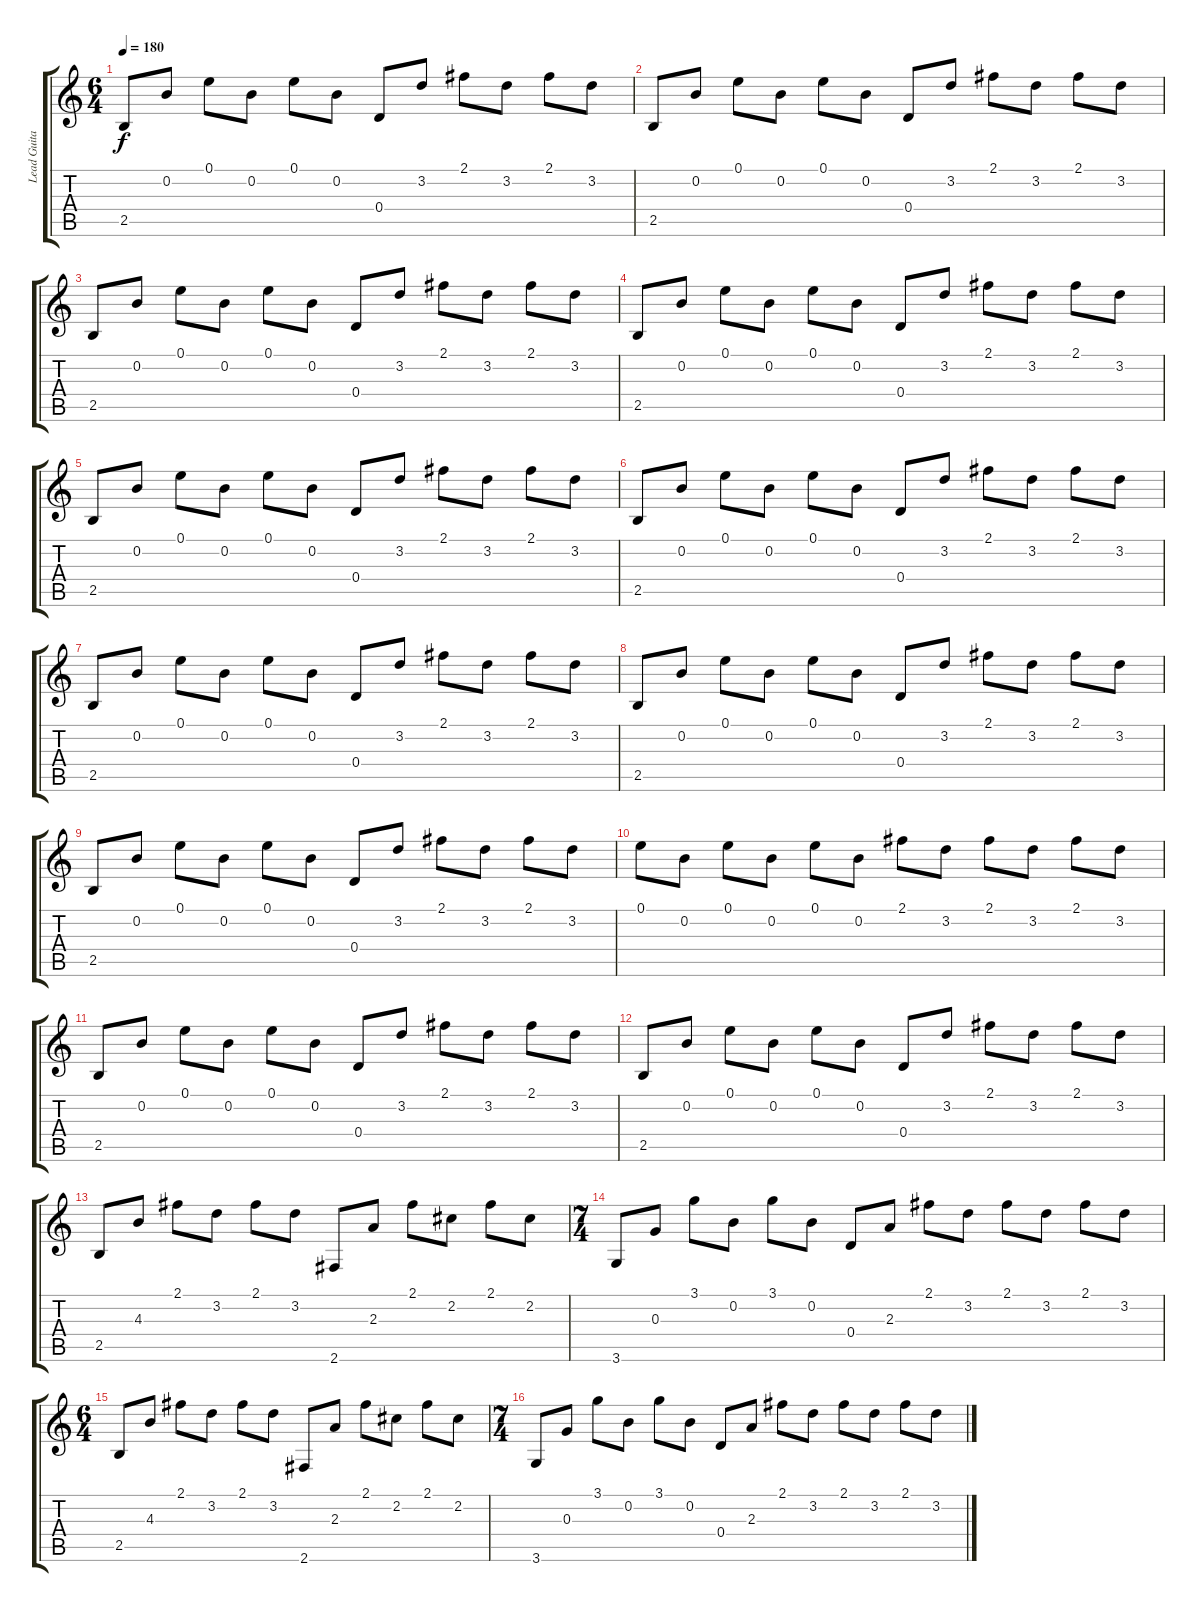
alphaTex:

\track ("Lead Guitar" "Lead Guita") {instrument electricguitarjazz}
\staff {score tabs}
\tuning (E4 B3 G3 D3 A2 E2) {hide}
\ts (6 4)
\tempo 180
\clef g2
\ks c
2.5.8{dy f} 0.2.8 0.1.8 0.2.8 0.1.8 0.2.8 0.4.8 3.2.8 2.1.8 3.2.8 2.1.8 3.2.8 |
2.5.8 0.2.8 0.1.8 0.2.8 0.1.8 0.2.8 0.4.8 3.2.8 2.1.8 3.2.8 2.1.8 3.2.8 |
2.5.8 0.2.8 0.1.8 0.2.8 0.1.8 0.2.8 0.4.8 3.2.8 2.1.8 3.2.8 2.1.8 3.2.8 |
2.5.8 0.2.8 0.1.8 0.2.8 0.1.8 0.2.8 0.4.8 3.2.8 2.1.8 3.2.8 2.1.8 3.2.8 |
2.5.8 0.2.8 0.1.8 0.2.8 0.1.8 0.2.8 0.4.8 3.2.8 2.1.8 3.2.8 2.1.8 3.2.8 |
2.5.8 0.2.8 0.1.8 0.2.8 0.1.8 0.2.8 0.4.8 3.2.8 2.1.8 3.2.8 2.1.8 3.2.8 |
2.5.8 0.2.8 0.1.8 0.2.8 0.1.8 0.2.8 0.4.8 3.2.8 2.1.8 3.2.8 2.1.8 3.2.8 |
2.5.8 0.2.8 0.1.8 0.2.8 0.1.8 0.2.8 0.4.8 3.2.8 2.1.8 3.2.8 2.1.8 3.2.8 |
2.5.8 0.2.8 0.1.8 0.2.8 0.1.8 0.2.8 0.4.8 3.2.8 2.1.8 3.2.8 2.1.8 3.2.8 |
0.1.8 0.2.8 0.1.8 0.2.8 0.1.8 0.2.8 2.1.8 3.2.8 2.1.8 3.2.8 2.1.8 3.2.8 |
2.5.8 0.2.8 0.1.8 0.2.8 0.1.8 0.2.8 0.4.8 3.2.8 2.1.8 3.2.8 2.1.8 3.2.8 |
2.5.8 0.2.8 0.1.8 0.2.8 0.1.8 0.2.8 0.4.8 3.2.8 2.1.8 3.2.8 2.1.8 3.2.8 |
2.5.8 4.3.8 2.1.8 3.2.8 2.1.8 3.2.8 2.6.8 2.3.8 2.1.8 2.2.8 2.1.8 2.2.8 |
\ts (7 4)
3.6.8 0.3.8 3.1.8 0.2.8 3.1.8 0.2.8 0.4.8 2.3.8 2.1.8 3.2.8 2.1.8 3.2.8 2.1.8 3.2.8 |
\ts (6 4)
2.5.8 4.3.8 2.1.8 3.2.8 2.1.8 3.2.8 2.6.8 2.3.8 2.1.8 2.2.8 2.1.8 2.2.8 |
\ts (7 4)
3.6.8 0.3.8 3.1.8 0.2.8 3.1.8 0.2.8 0.4.8 2.3.8 2.1.8 3.2.8 2.1.8 3.2.8 2.1.8 3.2.8
